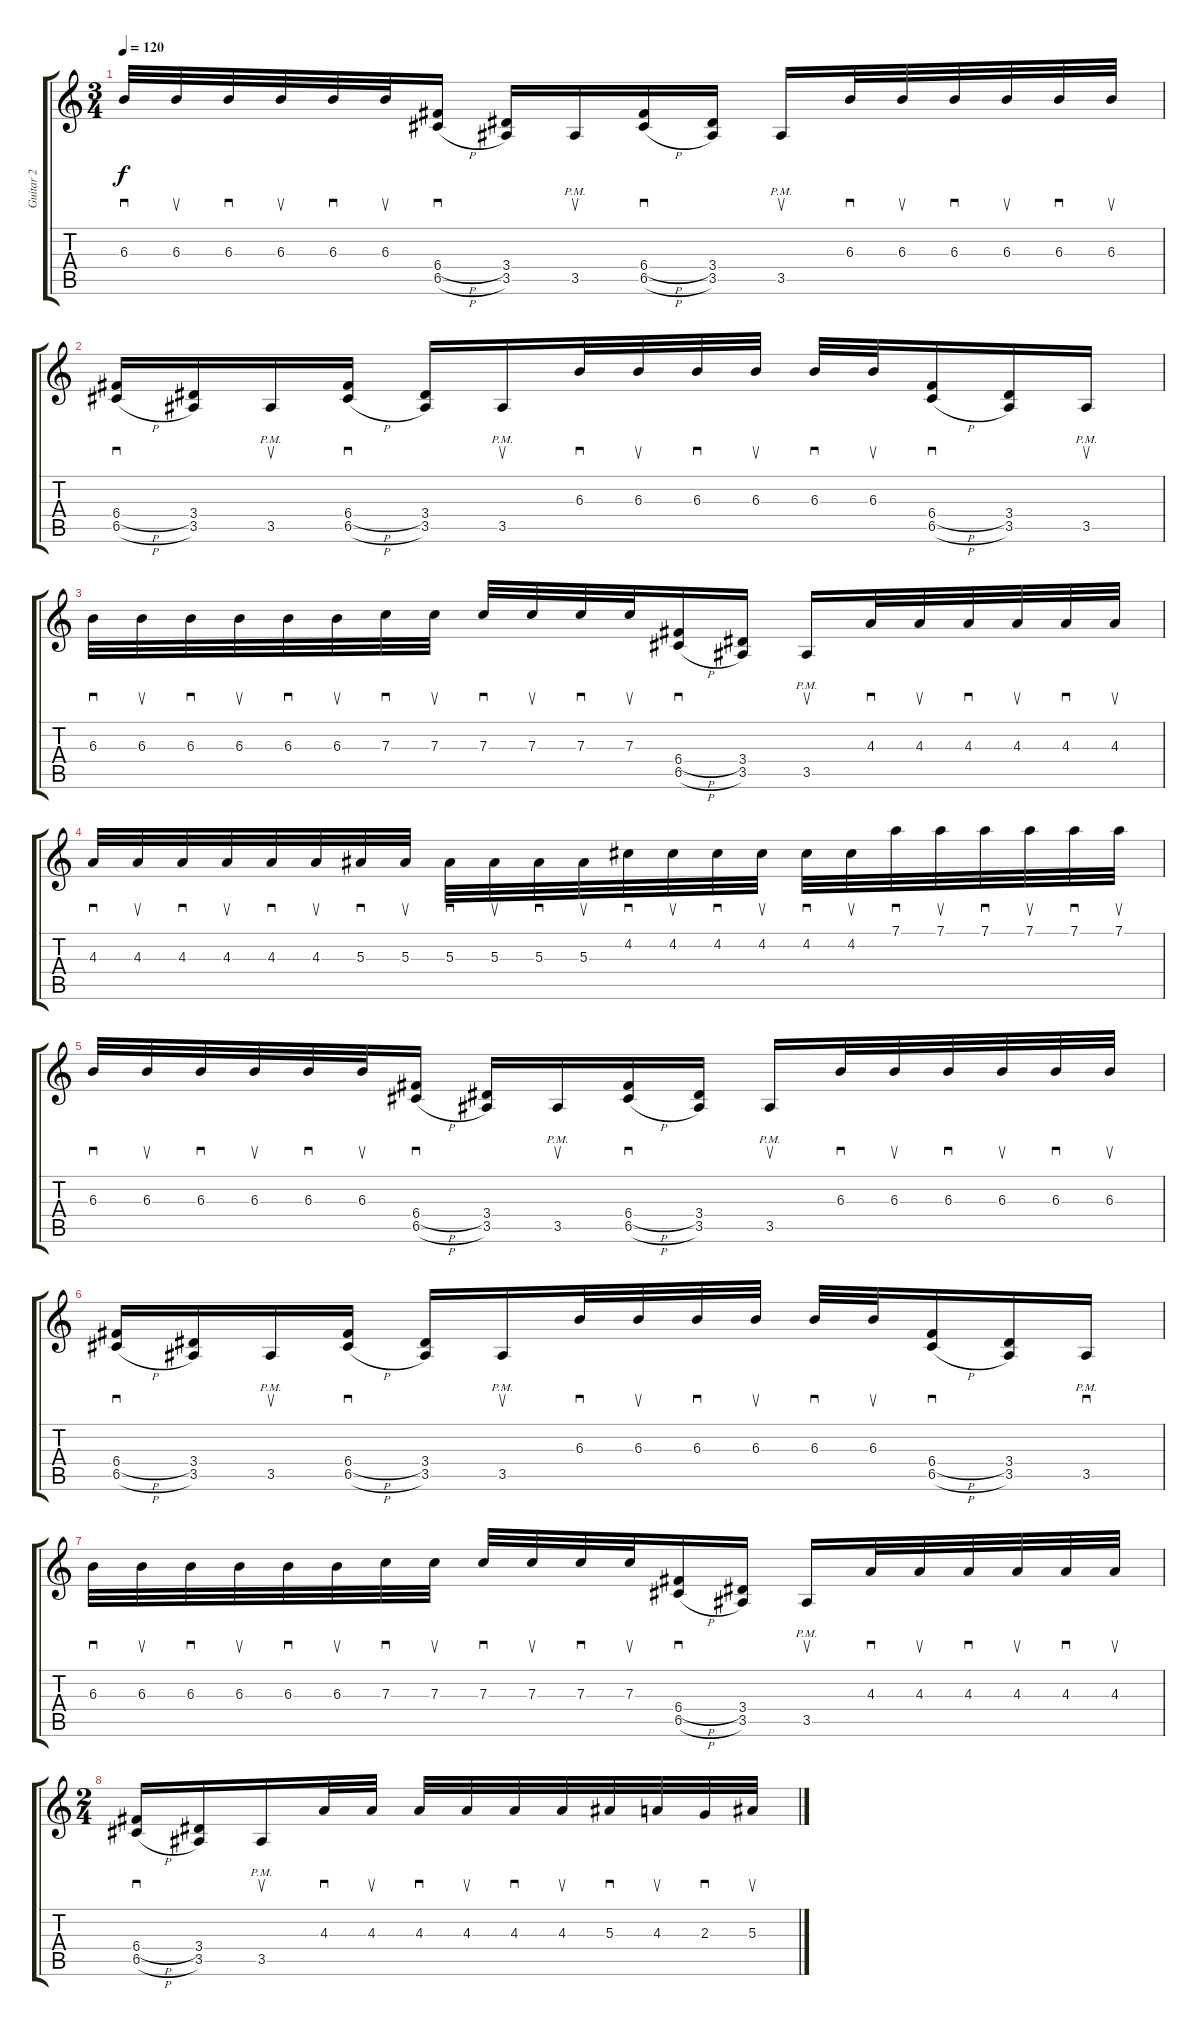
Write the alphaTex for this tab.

\track ("Guitar 2" "Guitar 2") {instrument distortionguitar}
\staff {score tabs}
\tuning (D4 A3 F3 C3 G2 B1) {hide}
\ts (3 4)
\tempo 120
\clef g2
\ks c
6.3.32{sd dy f} 6.3.32{su} 6.3.32{sd} 6.3.32{su} 6.3.32{sd} 6.3.32{su} (6.4{h} 6.5{h}).16{sd} (3.4 3.5).16 3.5{pm}.16{su} (6.4{h} 6.5{h}).16{sd} (3.4 3.5).16 3.5{pm}.16{su} 6.3.32{sd} 6.3.32{su} 6.3.32{sd} 6.3.32{su} 6.3.32{sd} 6.3.32{su} |
(6.4{h} 6.5{h}).16{sd} (3.4 3.5).16 3.5{pm}.16{su} (6.4{h} 6.5{h}).16{sd} (3.4 3.5).16 3.5{pm}.16{su} 6.3.32{sd} 6.3.32{su} 6.3.32{sd} 6.3.32{su} 6.3.32{sd} 6.3.32{su} (6.4{h} 6.5{h}).16{sd} (3.4 3.5).16 3.5{pm}.16{su} |
6.3.32{sd} 6.3.32{su} 6.3.32{sd} 6.3.32{su} 6.3.32{sd} 6.3.32{su} 7.3.32{sd} 7.3.32{su} 7.3.32{sd} 7.3.32{su} 7.3.32{sd} 7.3.32{su} (6.4{h} 6.5{h}).16{sd} (3.4 3.5).16 3.5{pm}.16{su} 4.3.32{sd} 4.3.32{su} 4.3.32{sd} 4.3.32{su} 4.3.32{sd} 4.3.32{su} |
4.3.32{sd} 4.3.32{su} 4.3.32{sd} 4.3.32{su} 4.3.32{sd} 4.3.32{su} 5.3.32{sd} 5.3.32{su} 5.3.32{sd} 5.3.32{su} 5.3.32{sd} 5.3.32{su} 4.2.32{sd} 4.2.32{su} 4.2.32{sd} 4.2.32{su} 4.2.32{sd} 4.2.32{su} 7.1.32{sd} 7.1.32{su} 7.1.32{sd} 7.1.32{su} 7.1.32{sd} 7.1.32{su} |
6.3.32{sd} 6.3.32{su} 6.3.32{sd} 6.3.32{su} 6.3.32{sd} 6.3.32{su} (6.4{h} 6.5{h}).16{sd} (3.4 3.5).16 3.5{pm}.16{su} (6.4{h} 6.5{h}).16{sd} (3.4 3.5).16 3.5{pm}.16{su} 6.3.32{sd} 6.3.32{su} 6.3.32{sd} 6.3.32{su} 6.3.32{sd} 6.3.32{su} |
(6.4{h} 6.5{h}).16{sd} (3.4 3.5).16 3.5{pm}.16{su} (6.4{h} 6.5{h}).16{sd} (3.4 3.5).16 3.5{pm}.16{su} 6.3.32{sd} 6.3.32{su} 6.3.32{sd} 6.3.32{su} 6.3.32{sd} 6.3.32{su} (6.4{h} 6.5{h}).16{sd} (3.4 3.5).16 3.5{pm}.16{sd} |
6.3.32{sd} 6.3.32{su} 6.3.32{sd} 6.3.32{su} 6.3.32{sd} 6.3.32{su} 7.3.32{sd} 7.3.32{su} 7.3.32{sd} 7.3.32{su} 7.3.32{sd} 7.3.32{su} (6.4{h} 6.5{h}).16{sd} (3.4 3.5).16 3.5{pm}.16{su} 4.3.32{sd} 4.3.32{su} 4.3.32{sd} 4.3.32{su} 4.3.32{sd} 4.3.32{su} |
\ts (2 4)
(6.4{h} 6.5{h}).16{sd} (3.4 3.5).16 3.5{pm}.16{su} 4.3.32{sd} 4.3.32{su} 4.3.32{sd} 4.3.32{su} 4.3.32{sd} 4.3.32{su} 5.3.32{sd} 4.3.32{su} 2.3.32{sd} 5.3.32{su}
